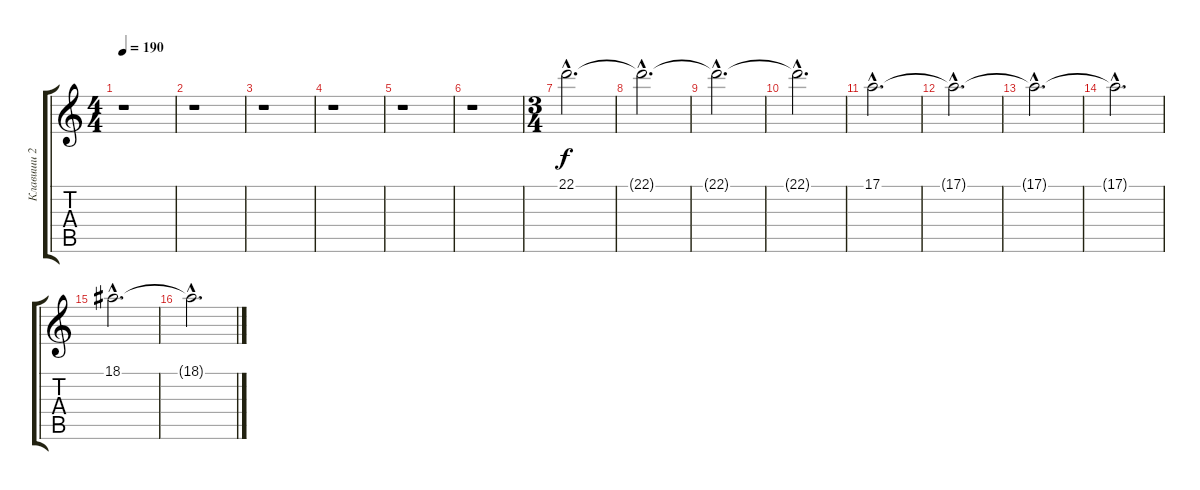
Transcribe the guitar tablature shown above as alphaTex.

\track ("Клавиши 2" "Клавиши 2") {instrument fx7echoes}
\staff {score tabs}
\tuning (E4 B3 G3 D3 A2 E2) {hide}
\ts (4 4)
\tempo 190
\clef g2
\ks c
r.1{dy fff} |
r.1 |
r.1 |
r.1 |
r.1 |
r.1 |
\ts (3 4)
22.1{hac}.2{d dy f instrument fx7echoes} |
22.1{hac t}.2{d} |
22.1{hac t}.2{d} |
22.1{hac t}.2{d} |
17.1{hac}.2{d} |
17.1{hac t}.2{d} |
17.1{hac t}.2{d} |
17.1{hac t}.2{d} |
18.1{hac}.2{d} |
18.1{hac t}.2{d}
